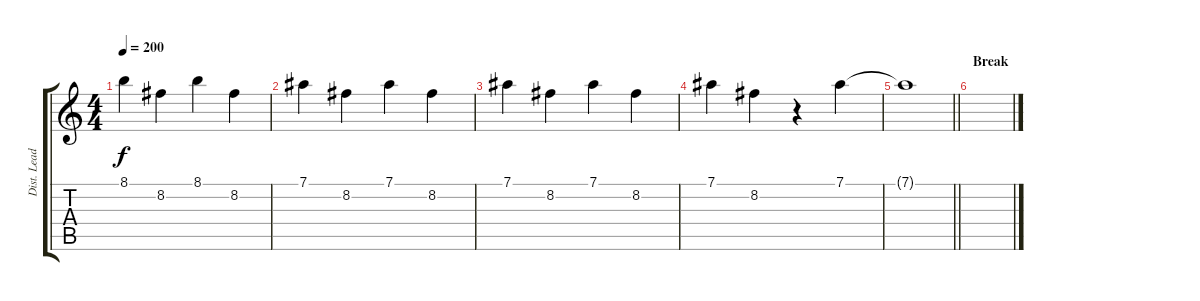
\track ("Dist. Lead Guitar" "Dist. Lead") {instrument distortionguitar}
\staff {score tabs}
\tuning (Eb4 Bb3 Gb3 Db3 Ab2 Db2) {hide}
\ts (4 4)
\tempo 200
\clef g2
\ks c
8.1.4{dy f} 8.2.4 8.1.4 8.2.4 |
7.1.4 8.2.4 7.1.4 8.2.4 |
7.1.4 8.2.4 7.1.4 8.2.4 |
7.1.4 8.2.4 r.4 7.1.4 |
\barLineRight lightlight
7.1{t}.1 |
\section ("" "Break")
